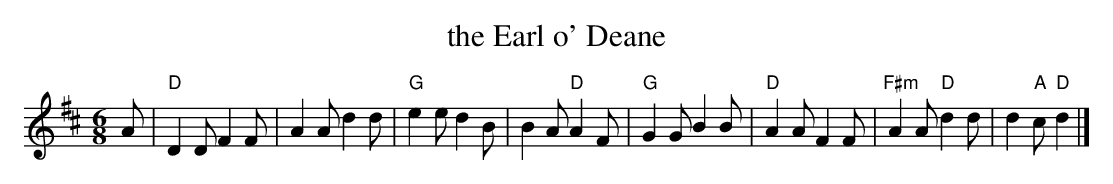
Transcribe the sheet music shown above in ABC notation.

X:1
T: the Earl o' Deane
M: 6/8
L: 1/8
K: D
A |\
"D"D2D F2F | A2A d2d | "G"e2e d2B | B2A "D"A2F |\
"G"G2G B2B | "D"A2A F2F | "F#m"A2A "D"d2d | d2"A"c "D"d2 |]
